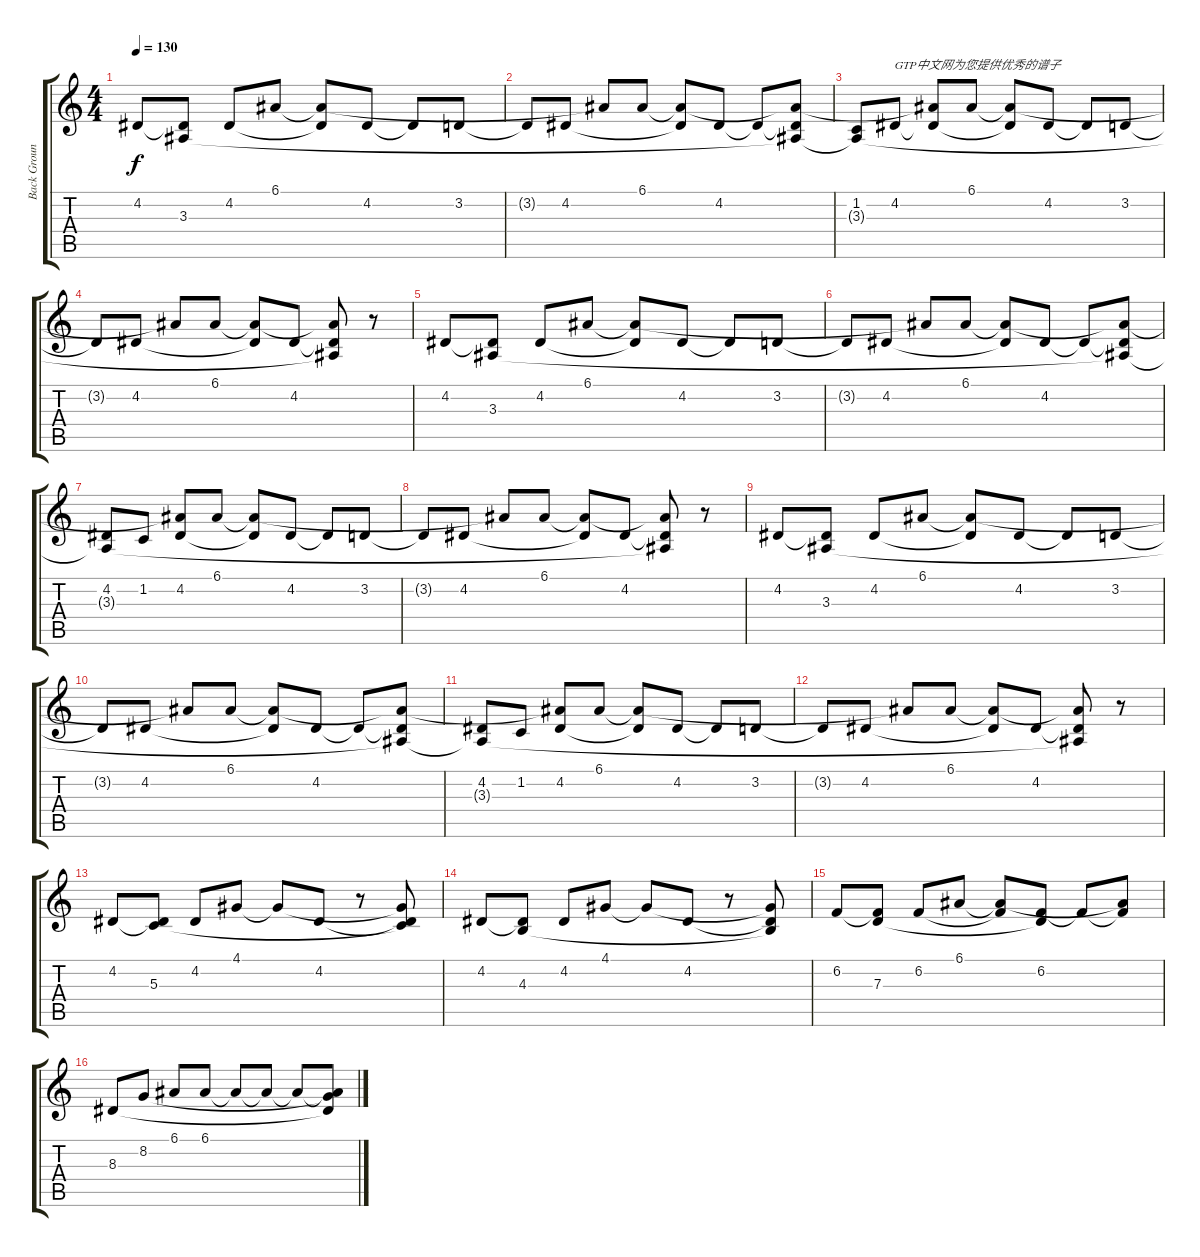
\track ("Back Ground Piano" "Back Groun") {instrument electricpiano2}
\staff {score tabs}
\tuning (E4 B3 G3 D3 A2 E2) {hide}
\ts (4 4)
\tempo 130
\clef g2
\ks c
4.2.8{dy f instrument electricpiano2} (4.2{t} 3.3).8 4.2.8 6.1.8 (6.1{t} 4.2{t}).8 4.2.8 4.2{t}.8 3.2.8 |
3.2{t}.8 4.2.8 6.1{t}.8 6.1.8 (6.1{t} 4.2{t}).8 4.2.8 4.2{t}.8 (6.1{t} 4.2{t} 3.3{t}).8 |
(1.2 3.3{t}).8 4.2.8{txt "GTP中文网为您提供优秀的谱子"} (6.1{t} 4.2{t}).8 6.1.8 (6.1{t} 4.2{t}).8 4.2.8 4.2{t}.8 3.2.8 |
3.2{t}.8 4.2.8 6.1{t}.8 6.1.8 (6.1{t} 4.2{t}).8 4.2.8 (6.1{t} 4.2{t} 3.3{t}).8 r.8 |
4.2.8 (4.2{t} 3.3).8 4.2.8 6.1.8 (6.1{t} 4.2{t}).8 4.2.8 4.2{t}.8 3.2.8 |
3.2{t}.8 4.2.8 6.1{t}.8 6.1.8 (6.1{t} 4.2{t}).8 4.2.8 4.2{t}.8 (6.1{t} 4.2{t} 3.3{t}).8 |
(4.2 3.3{t}).8 1.2.8 (6.1{t} 4.2).8 6.1.8 (6.1{t} 4.2{t}).8 4.2.8 4.2{t}.8 3.2.8 |
3.2{t}.8 4.2.8 6.1{t}.8 6.1.8 (6.1{t} 4.2{t}).8 4.2.8 (6.1{t} 4.2{t} 3.3{t}).8 r.8 |
4.2.8 (4.2{t} 3.3).8 4.2.8 6.1.8 (6.1{t} 4.2{t}).8 4.2.8 4.2{t}.8 3.2.8 |
3.2{t}.8 4.2.8 6.1{t}.8 6.1.8 (6.1{t} 4.2{t}).8 4.2.8 4.2{t}.8 (6.1{t} 4.2{t} 3.3{t}).8 |
(4.2 3.3{t}).8 1.2.8 (6.1{t} 4.2).8 6.1.8 (6.1{t} 4.2{t}).8 4.2.8 4.2{t}.8 3.2.8 |
3.2{t}.8 4.2.8 6.1{t}.8 6.1.8 (6.1{t} 4.2{t}).8 4.2.8 (6.1{t} 4.2{t} 3.3{t}).8 r.8 |
4.2.8 (4.2{t} 5.3).8 4.2.8 4.1.8 4.1{t}.8 4.2.8 r.8 (4.1{t} 4.2{t} 5.3{t}).8 |
4.2.8 (4.2{t} 4.3).8 4.2.8 4.1.8 4.1{t}.8 4.2.8 r.8 (4.1{t} 4.2{t} 4.3{t}).8 |
6.2.8 (6.2{t} 7.3).8 6.2.8 6.1.8 (6.1{t} 6.2{t}).8 (6.2 7.3{t}).8 6.2{t}.8 (6.1{t} 6.2{t}).8 |
8.3.8 8.2.8 6.1.8 6.1.8 6.1{t}.8 6.1{t}.8 6.1{t}.8 (6.1{t} 8.2{t} 8.3{t}).8
